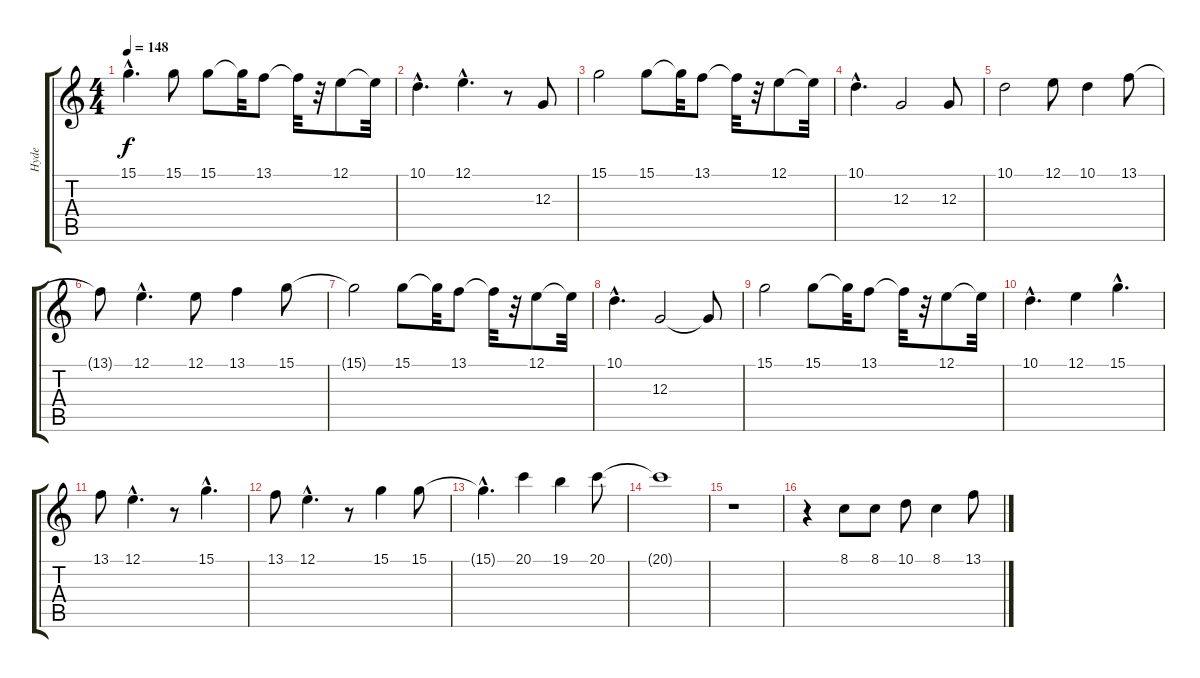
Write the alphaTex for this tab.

\track ("Hyde" "Hyde") {instrument oboe}
\staff {score tabs}
\tuning (E4 B3 G3 D3 A2 E2) {hide}
\ts (4 4)
\tempo 148
\clef g2
\ks c
15.1{hac}.4{d dy f} 15.1.8 15.1.8 15.1{t}.32 13.1.8 13.1{t}.32 r.32 12.1.8 12.1{t}.32 |
10.1{hac}.4{d} 12.1{hac}.4{d} r.8 12.3.8 |
15.1.2 15.1.8 15.1{t}.32 13.1.8 13.1{t}.32 r.32 12.1.8 12.1{t}.32 |
10.1{hac}.4{d} 12.3.2 12.3.8 |
10.1.2 12.1.8 10.1.4 13.1.8 |
13.1{t}.8 12.1{hac}.4{d} 12.1.8 13.1.4 15.1.8 |
15.1{t}.2 15.1.8 15.1{t}.32 13.1.8 13.1{t}.32 r.32 12.1.8 12.1{t}.32 |
10.1{hac}.4{d} 12.3.2 12.3{t}.8 |
15.1.2 15.1.8 15.1{t}.32 13.1.8 13.1{t}.32 r.32 12.1.8 12.1{t}.32 |
10.1{hac}.4{d} 12.1.4 15.1{hac}.4{d} |
13.1.8 12.1{hac}.4{d} r.8 15.1{hac}.4{d} |
13.1.8 12.1{hac}.4{d} r.8 15.1.4 15.1.8 |
15.1{hac t}.4{d} 20.1.4 19.1.4 20.1.8 |
20.1{t}.1 |
r.1 |
r.4 8.1.8 8.1.8 10.1.8 8.1.4 13.1.8
